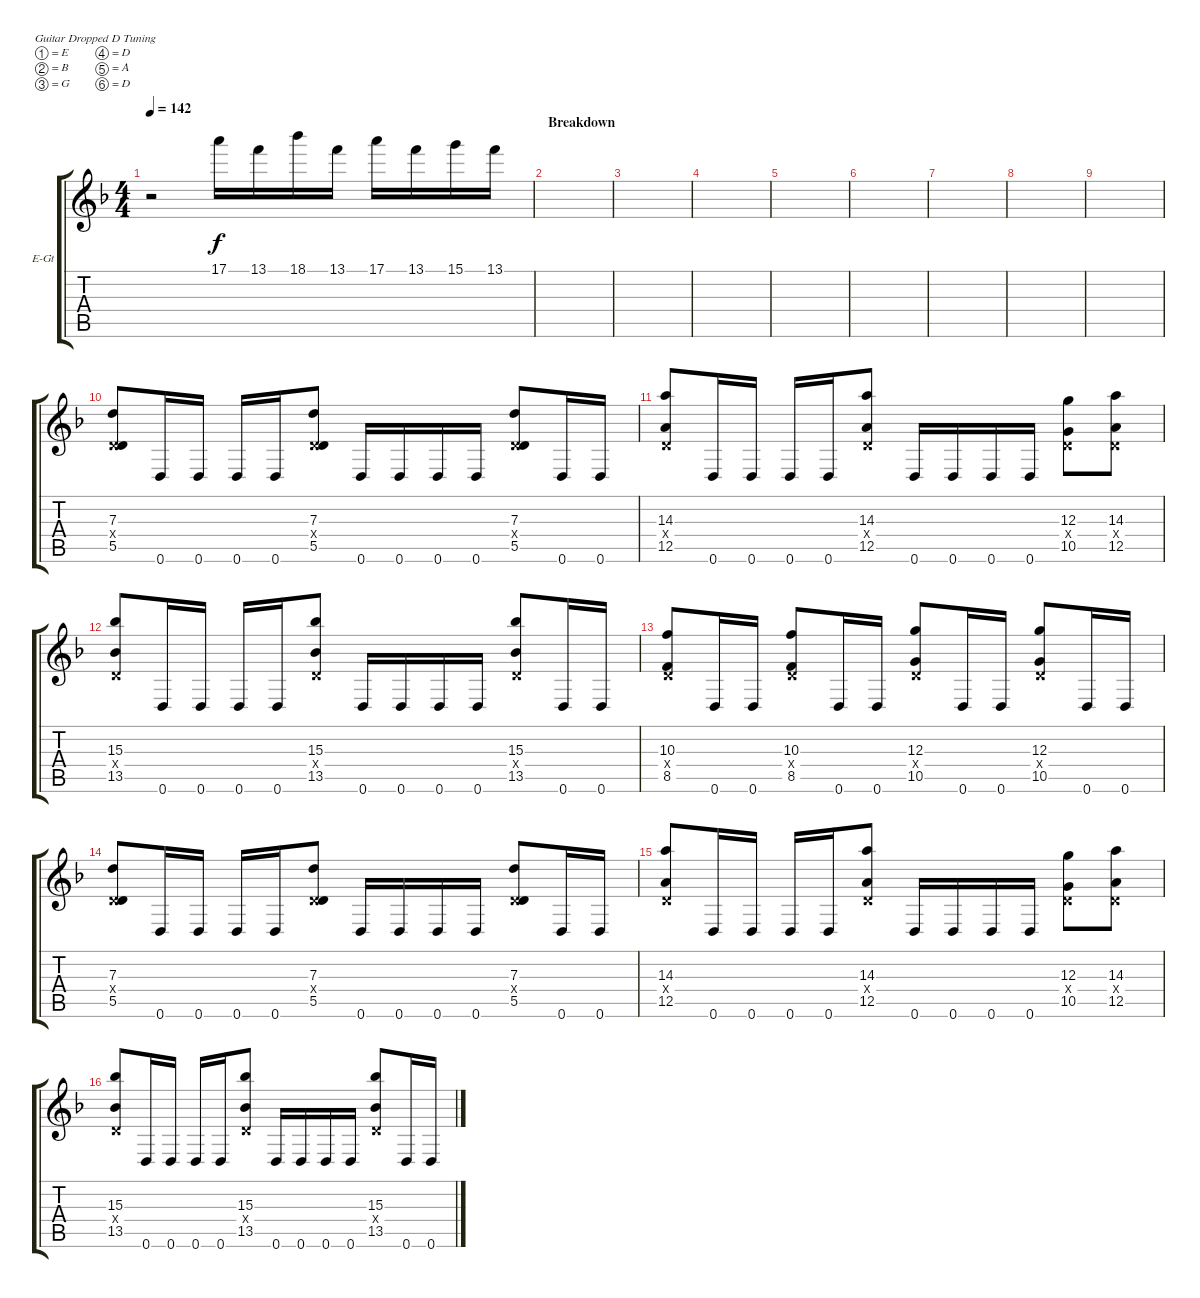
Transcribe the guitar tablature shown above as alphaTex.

\bracketExtendMode groupsimilarinstruments
\firstSystemTrackNameOrientation horizontal
\otherSystemsTrackNameOrientation horizontal
\track ("Electric Guitar 4" "E-Gt") {instrument distortionguitar}
\staff {score tabs}
\tuning (E4 B3 G3 D3 A2 D2)
\ts (4 4)
\tempo 142
\clef g2
\scale
0.333333
\ks dminor
r.2{dy f} 17.1.16 13.1.16 18.1.16 13.1.16 17.1.16 13.1.16 15.1.16 13.1.16 |
\section ("" "Breakdown")
\scale
0.333333 |
\scale
0.333333 |
\scale
0.333333 |
\scale
0.333333 |
\scale
0.333333 |
\scale
0.333333 |
\scale
0.333333 |
\scale
0.333333 |
\scale
0.333333 (7.3 0.4{x} 5.5).8 0.6.16 0.6.16 0.6.16 0.6.16 (7.3 0.4{x} 5.5).8 0.6.16 0.6.16 0.6.16 0.6.16 (7.3 0.4{x} 5.5).8 0.6.16 0.6.16 |
\scale
0.333333 (14.3 0.4{x} 12.5).8 0.6.16 0.6.16 0.6.16 0.6.16 (14.3 0.4{x} 12.5).8 0.6.16 0.6.16 0.6.16 0.6.16 (12.3 0.4{x} 10.5).8 (14.3 0.4{x} 12.5).8 |
\scale
0.333333 (15.3 0.4{x} 13.5).8 0.6.16 0.6.16 0.6.16 0.6.16 (15.3 0.4{x} 13.5).8 0.6.16 0.6.16 0.6.16 0.6.16 (15.3 0.4{x} 13.5).8 0.6.16 0.6.16 |
\scale
0.333333 (10.3 0.4{x} 8.5).8 0.6.16 0.6.16 (10.3 0.4{x} 8.5).8 0.6.16 0.6.16 (12.3 0.4{x} 10.5).8 0.6.16 0.6.16 (12.3 0.4{x} 10.5).8 0.6.16 0.6.16 |
\scale
0.333333 (7.3 0.4{x} 5.5).8 0.6.16 0.6.16 0.6.16 0.6.16 (7.3 0.4{x} 5.5).8 0.6.16 0.6.16 0.6.16 0.6.16 (7.3 0.4{x} 5.5).8 0.6.16 0.6.16 |
\scale
0.333333 (14.3 0.4{x} 12.5).8 0.6.16 0.6.16 0.6.16 0.6.16 (14.3 0.4{x} 12.5).8 0.6.16 0.6.16 0.6.16 0.6.16 (12.3 0.4{x} 10.5).8 (14.3 0.4{x} 12.5).8 |
\scale
0.333333 (15.3 0.4{x} 13.5).8 0.6.16 0.6.16 0.6.16 0.6.16 (15.3 0.4{x} 13.5).8 0.6.16 0.6.16 0.6.16 0.6.16 (15.3 0.4{x} 13.5).8 0.6.16 0.6.16
